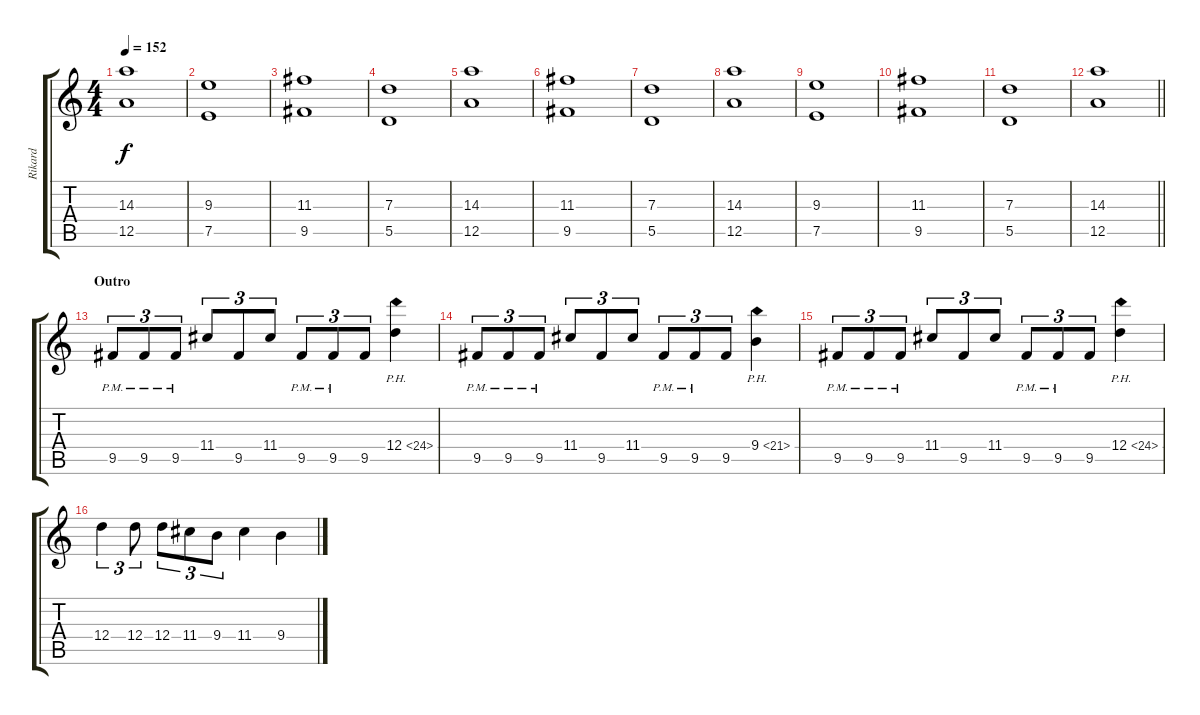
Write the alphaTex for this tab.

\track ("Rikard" "Rikard") {instrument distortionguitar}
\staff {score tabs}
\tuning (E4 B3 G3 D3 A2 E2) {hide}
\ts (4 4)
\tempo 152
\clef g2
\ks c
(14.3 12.5).1{dy f} |
(9.3 7.5).1 |
(11.3 9.5).1 |
(7.3 5.5).1 |
(14.3 12.5).1 |
(11.3 9.5).1 |
(7.3 5.5).1 |
(14.3 12.5).1 |
(9.3 7.5).1 |
(11.3 9.5).1 |
(7.3 5.5).1 |
\barLineRight lightlight
(14.3 12.5).1 |
\section ("" "Outro")
9.5{pm}.8{tu (3 2)} 9.5{pm}.8{tu (3 2)} 9.5{pm}.8{tu (3 2)} 11.4.8{tu (3 2)} 9.5.8{tu (3 2)} 11.4.8{tu (3 2)} 9.5{pm}.8{tu (3 2)} 9.5{pm}.8{tu (3 2)} 9.5.8{tu (3 2)} 12.4{ph 12}.4 |
9.5{pm}.8{tu (3 2)} 9.5{pm}.8{tu (3 2)} 9.5{pm}.8{tu (3 2)} 11.4.8{tu (3 2)} 9.5.8{tu (3 2)} 11.4.8{tu (3 2)} 9.5{pm}.8{tu (3 2)} 9.5{pm}.8{tu (3 2)} 9.5.8{tu (3 2)} 9.4{ph 12}.4 |
9.5{pm}.8{tu (3 2)} 9.5{pm}.8{tu (3 2)} 9.5{pm}.8{tu (3 2)} 11.4.8{tu (3 2)} 9.5.8{tu (3 2)} 11.4.8{tu (3 2)} 9.5{pm}.8{tu (3 2)} 9.5{pm}.8{tu (3 2)} 9.5.8{tu (3 2)} 12.4{ph 12}.4 |
12.4.4{tu (3 2)} 12.4.8{tu (3 2)} 12.4.8{tu (3 2)} 11.4.8{tu (3 2)} 9.4.8{tu (3 2)} 11.4.4 9.4.4
